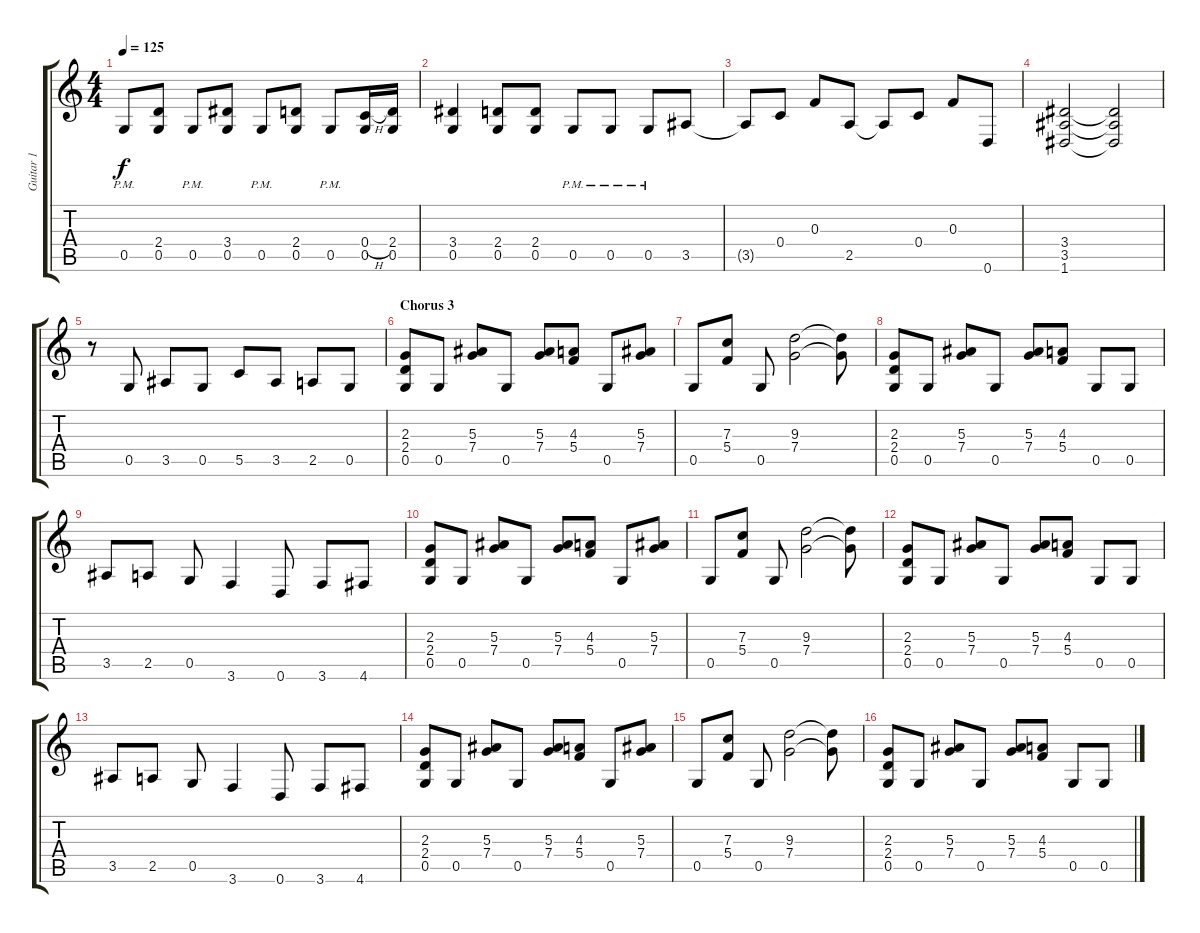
\track ("Guitar 1" "Guitar 1") {instrument distortionguitar}
\staff {score tabs}
\tuning (D4 A3 F3 C3 G2 D2) {hide}
\ts (4 4)
\tempo 125
\clef g2
\ks c
0.5{pm}.8{dy f} (2.4 0.5).8 0.5{pm}.8 (3.4 0.5).8 0.5{pm}.8 (2.4 0.5).8 0.5{pm}.8 (0.4{h} 0.5).16 (2.4 0.5).16 |
(3.4 0.5).4 (2.4 0.5).8 (2.4 0.5).8 0.5{pm}.8 0.5{pm}.8 0.5{pm}.8 3.5.8 |
3.5{t}.8 0.4.8 0.3.8 2.5.8 2.5{t}.8 0.4.8 0.3.8 0.6.8 |
(3.4 3.5 1.6).2 (3.4{t} 3.5{t} 1.6{t}).2 |
r.8 0.5.8 3.5.8 0.5.8 5.5.8 3.5.8 2.5.8 0.5.8 |
\section ("" "Chorus 3")
(2.3 2.4 0.5).8 0.5.8 (5.3 7.4).8 0.5.8 (5.3 7.4).8 (4.3 5.4).8 0.5.8 (5.3 7.4).8 |
0.5.8 (7.3 5.4).8 0.5.8 (9.3 7.4).2 (9.3{t} 7.4{t}).8 |
(2.3 2.4 0.5).8 0.5.8 (5.3 7.4).8 0.5.8 (5.3 7.4).8 (4.3 5.4).8 0.5.8 0.5.8 |
3.5.8 2.5.8 0.5.8 3.6.4 0.6.8 3.6.8 4.6.8 |
(2.3 2.4 0.5).8 0.5.8 (5.3 7.4).8 0.5.8 (5.3 7.4).8 (4.3 5.4).8 0.5.8 (5.3 7.4).8 |
0.5.8 (7.3 5.4).8 0.5.8 (9.3 7.4).2 (9.3{t} 7.4{t}).8 |
(2.3 2.4 0.5).8 0.5.8 (5.3 7.4).8 0.5.8 (5.3 7.4).8 (4.3 5.4).8 0.5.8 0.5.8 |
3.5.8 2.5.8 0.5.8 3.6.4 0.6.8 3.6.8 4.6.8 |
(2.3 2.4 0.5).8 0.5.8 (5.3 7.4).8 0.5.8 (5.3 7.4).8 (4.3 5.4).8 0.5.8 (5.3 7.4).8 |
0.5.8 (7.3 5.4).8 0.5.8 (9.3 7.4).2 (9.3{t} 7.4{t}).8 |
(2.3 2.4 0.5).8 0.5.8 (5.3 7.4).8 0.5.8 (5.3 7.4).8 (4.3 5.4).8 0.5.8 0.5.8
